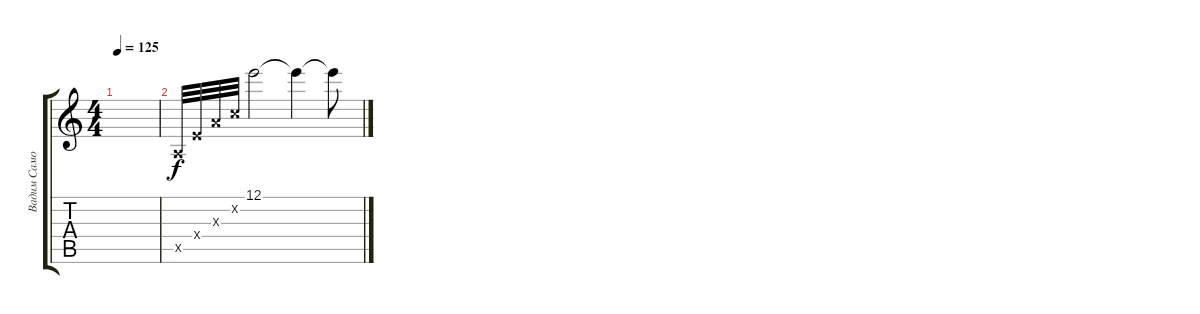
\track ("Вадим Самойлов" "Вадим Само") {instrument electricguitarclean}
\staff {score tabs}
\tuning (E4 B3 G3 D3 A2 E2) {hide}
\ts (4 4)
\tempo 125
\clef g2
\ks c
|
0.5{x}.32 2.4{x}.32 2.3{x}.32 1.2{x}.32 12.1.2 12.1{t}.4 12.1{t}.8
